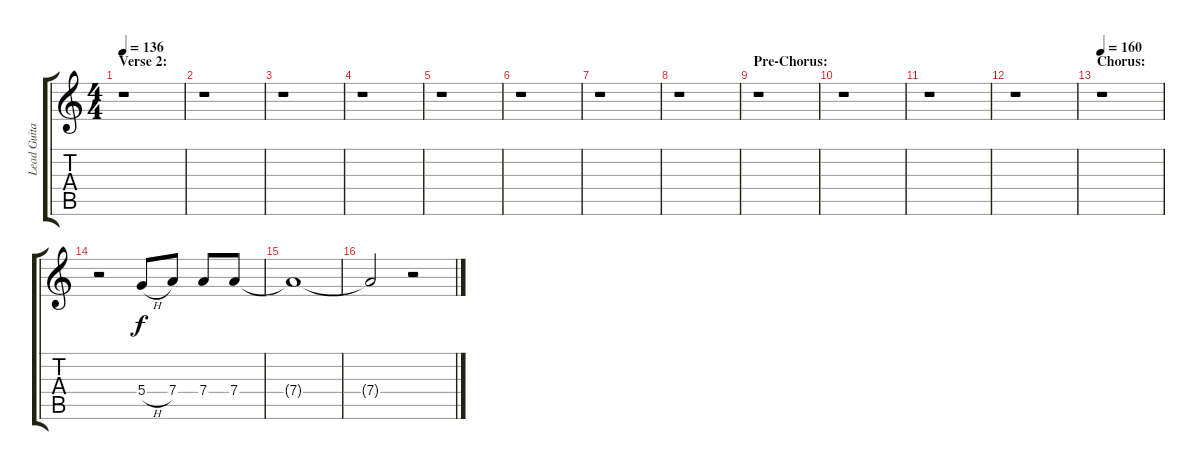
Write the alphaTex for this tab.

\track ("Lead Guitar I" "Lead Guita") {instrument distortionguitar}
\staff {score tabs}
\tuning (E4 B3 G3 D3 A2 E2) {hide}
\ts (4 4)
\section ("" "Verse 2:")
\tempo 136
\clef g2
\ks c
r.1{dy f} |
r.1 |
r.1 |
r.1 |
r.1 |
r.1 |
r.1 |
r.1 |
\section ("" "Pre-Chorus:")
r.1 |
r.1 |
r.1 |
r.1 |
\section ("" "Chorus:")
\tempo 160
r.1 |
r.2 5.4{h}.8 7.4.8 7.4.8 7.4.8 |
7.4{t}.1 |
7.4{t}.2 r.2
